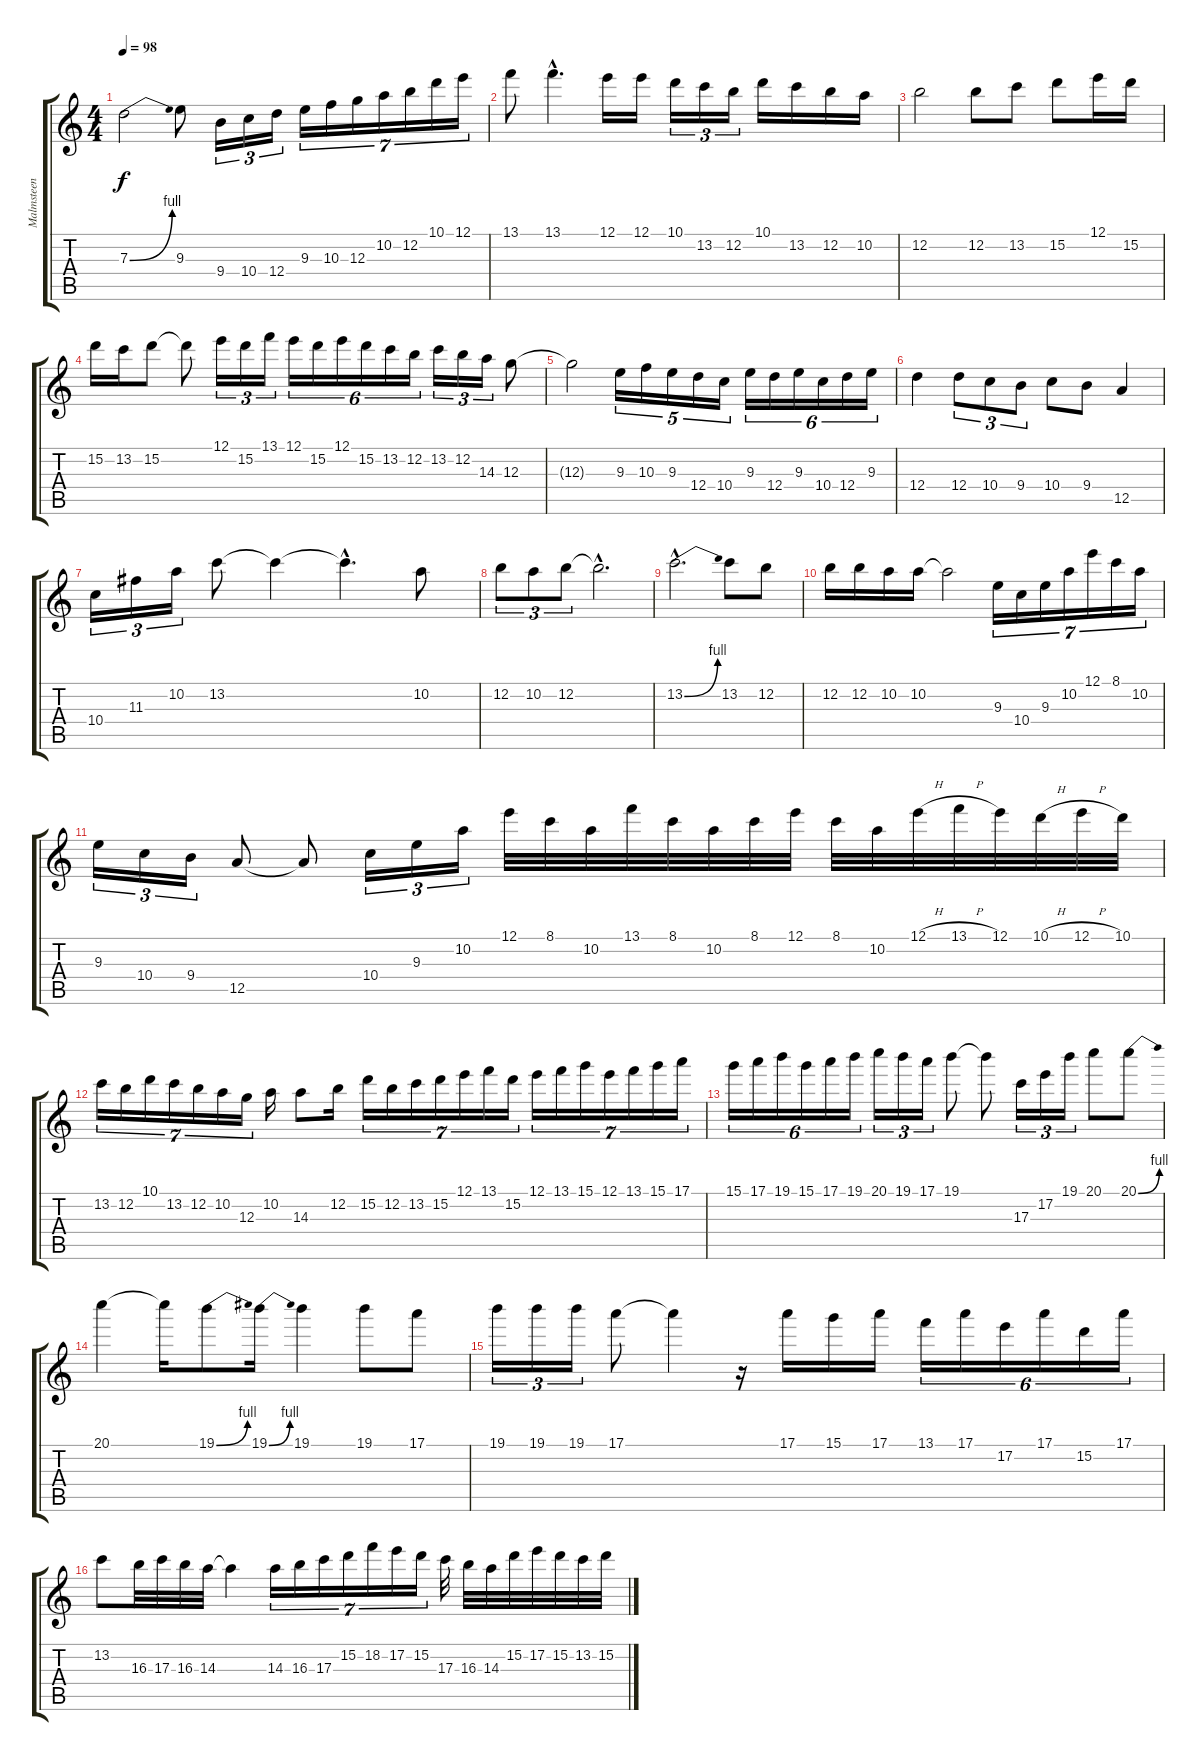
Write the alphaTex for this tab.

\track ("Malmsteen 1" "Malmsteen ") {instrument distortionguitar}
\staff {score tabs}
\tuning (E4 B3 G3 D3 A2 E2) {hide}
\ts (4 4)
\tempo 98
\clef g2
\ks c
7.3{be (bend 0 0 60 4)}.2{dy f} 9.3.8 9.4.16{tu (3 2)} 10.4.16{tu (3 2)} 12.4.16{tu (3 2)} 9.3.16{tu (7 4)} 10.3.16{tu (7 4)} 12.3.16{tu (7 4)} 10.2.16{tu (7 4)} 12.2.16{tu (7 4)} 10.1.16{tu (7 4)} 12.1.16{tu (7 4)} |
13.1.8 13.1{hac}.4{d} 12.1.16 12.1.16 10.1.16{tu (3 2)} 13.2.16{tu (3 2)} 12.2.16{tu (3 2)} 10.1.16 13.2.16 12.2.16 10.2.16 |
12.2.2 12.2.8 13.2.8 15.2.8 12.1.16 15.2.16 |
15.2.16 13.2.16 15.2.8 15.2{t}.8 12.1.16{tu (3 2)} 15.2.16{tu (3 2)} 13.1.16{tu (3 2)} 12.1.16{tu (6 4)} 15.2.16{tu (6 4)} 12.1.16{tu (6 4)} 15.2.16{tu (6 4)} 13.2.16{tu (6 4)} 12.2.16{tu (6 4)} 13.2.16{tu (3 2)} 12.2.16{tu (3 2)} 14.3.16{tu (3 2)} 12.3.8 |
12.3{t}.2 9.3.16{tu (5 4)} 10.3.16{tu (5 4)} 9.3.16{tu (5 4)} 12.4.16{tu (5 4)} 10.4.16{tu (5 4)} 9.3.16{tu (6 4)} 12.4.16{tu (6 4)} 9.3.16{tu (6 4)} 10.4.16{tu (6 4)} 12.4.16{tu (6 4)} 9.3.16{tu (6 4)} |
12.4.4 12.4.8{tu (3 2)} 10.4.8{tu (3 2)} 9.4.8{tu (3 2)} 10.4.8 9.4.8 12.5.4 |
10.4.16{tu (3 2)} 11.3.16{tu (3 2)} 10.2.16{tu (3 2)} 13.2.8 13.2{t}.4 13.2{hac t}.4{d} 10.2.8 |
12.2.8{tu (3 2)} 10.2.8{tu (3 2)} 12.2.8{tu (3 2)} 12.2{hac t}.2{d} |
13.2{be (bend 0 0 60 4) hac}.2{d} 13.2.8 12.2.8 |
12.2.16 12.2.16 10.2.16 10.2.16 10.2{t}.2 9.3.16{tu (7 4)} 10.4.16{tu (7 4)} 9.3.16{tu (7 4)} 10.2.16{tu (7 4)} 12.1.16{tu (7 4)} 8.1.16{tu (7 4)} 10.2.16{tu (7 4)} |
9.3.16{tu (3 2)} 10.4.16{tu (3 2)} 9.4.16{tu (3 2)} 12.5.8 12.5{t}.8 10.4.16{tu (3 2)} 9.3.16{tu (3 2)} 10.2.16{tu (3 2)} 12.1.32 8.1.32 10.2.32 13.1.32 8.1.32 10.2.32 8.1.32 12.1.32 8.1.32 10.2.32 12.1{h}.32 13.1{h}.32 12.1.32 10.1{h}.32 12.1{h}.32 10.1.32 |
13.2.16{tu (7 4)} 12.2.16{tu (7 4)} 10.1.16{tu (7 4)} 13.2.16{tu (7 4)} 12.2.16{tu (7 4)} 10.2.16{tu (7 4)} 12.3.16{tu (7 4)} 10.2.16 14.3.8 12.2.16 15.2.16{tu (7 4)} 12.2.16{tu (7 4)} 13.2.16{tu (7 4)} 15.2.16{tu (7 4)} 12.1.16{tu (7 4)} 13.1.16{tu (7 4)} 15.2.16{tu (7 4)} 12.1.16{tu (7 4)} 13.1.16{tu (7 4)} 15.1.16{tu (7 4)} 12.1.16{tu (7 4)} 13.1.16{tu (7 4)} 15.1.16{tu (7 4)} 17.1.16{tu (7 4)} |
15.1.16{tu (6 4)} 17.1.16{tu (6 4)} 19.1.16{tu (6 4)} 15.1.16{tu (6 4)} 17.1.16{tu (6 4)} 19.1.16{tu (6 4)} 20.1.16{tu (3 2)} 19.1.16{tu (3 2)} 17.1.16{tu (3 2)} 19.1.8 19.1{t}.8 17.3.16{tu (3 2)} 17.2.16{tu (3 2)} 19.1.16{tu (3 2)} 20.1.8 20.1{be (bend 0 0 60 4)}.8 |
20.1.4 20.1{t}.16 19.1{be (bend 0 0 60 4)}.8 19.1{be (bend 0 0 60 4)}.16 19.1.4 19.1.8 17.1.8 |
19.1.16{tu (3 2)} 19.1.16{tu (3 2)} 19.1.16{tu (3 2)} 17.1.8 17.1{t}.4 r.16 17.1.16 15.1.16 17.1.16 13.1.16{tu (6 4)} 17.1.16{tu (6 4)} 17.2.16{tu (6 4)} 17.1.16{tu (6 4)} 15.2.16{tu (6 4)} 17.1.16{tu (6 4)} |
13.2.8 16.3.32 17.3.32 16.3.32 14.3.32 14.3{t}.4 14.3.16{tu (7 4)} 16.3.16{tu (7 4)} 17.3.16{tu (7 4)} 15.2.16{tu (7 4)} 18.2.16{tu (7 4)} 17.2.16{tu (7 4)} 15.2.16{tu (7 4)} 17.3.32 16.3.32 14.3.32 15.2.32 17.2.32 15.2.32 13.2.32 15.2.32
